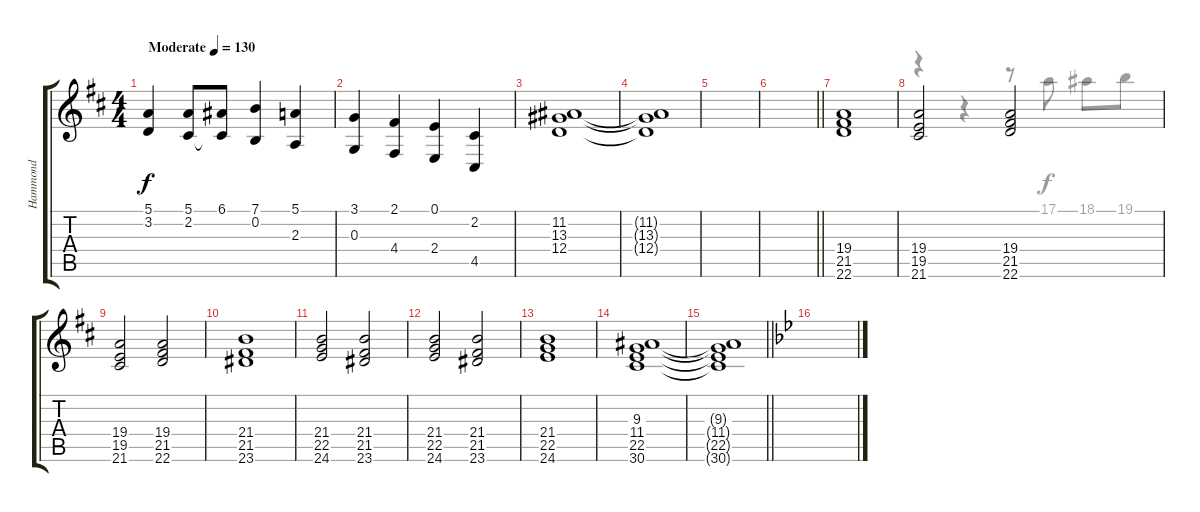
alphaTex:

\track ("Hammond" "Hammond") {instrument drawbarorgan}
\staff {score tabs}
\tuning (E4 B3 G3 D3 A2 E2) {hide}
\voice
\ts (4 4)
\tempo (130 "Moderate")
\clef g2
\ks d
(5.1 3.2).4{dy f instrument drawbarorgan} (5.1 2.2).8 (6.1 2.2{t}).8 (7.1 0.2).4 (5.1 2.3).4 |
(3.1 0.3).4 (2.1 4.4).4 (0.1 2.4).4 (2.2 4.5).4 |
(11.2 13.3 12.4).1 |
(11.2{t} 13.3{t} 12.4{t}).1 |
|
\barLineRight lightlight
|
(19.4 21.5 22.6).1 |
(19.4 19.5 21.6).2 (19.4 21.5 22.6).2 |
(19.4 19.5 21.6).2 (19.4 21.5 22.6).2 |
(21.4 21.5 23.6).1 |
(21.4 22.5 24.6).2 (21.4 21.5 23.6).2 |
(21.4 22.5 24.6).2 (21.4 21.5 23.6).2 |
(21.4 22.5 24.6).1 |
(9.3 11.4 22.5 30.6).1 |
\barLineRight lightlight
(9.3{t} 11.4{t} 22.5{t} 30.6{t}).1 |
\ks gminor
\voice
\clef g2
\ottava regular
\simile none
\ks d
|
|
|
|
|
\barLineRight lightlight
|
|
r.4 r.4 r.8 17.1.8 18.1.8 19.1.8 |
|
|
|
|
|
|
\barLineRight lightlight
|
\ks gminor
